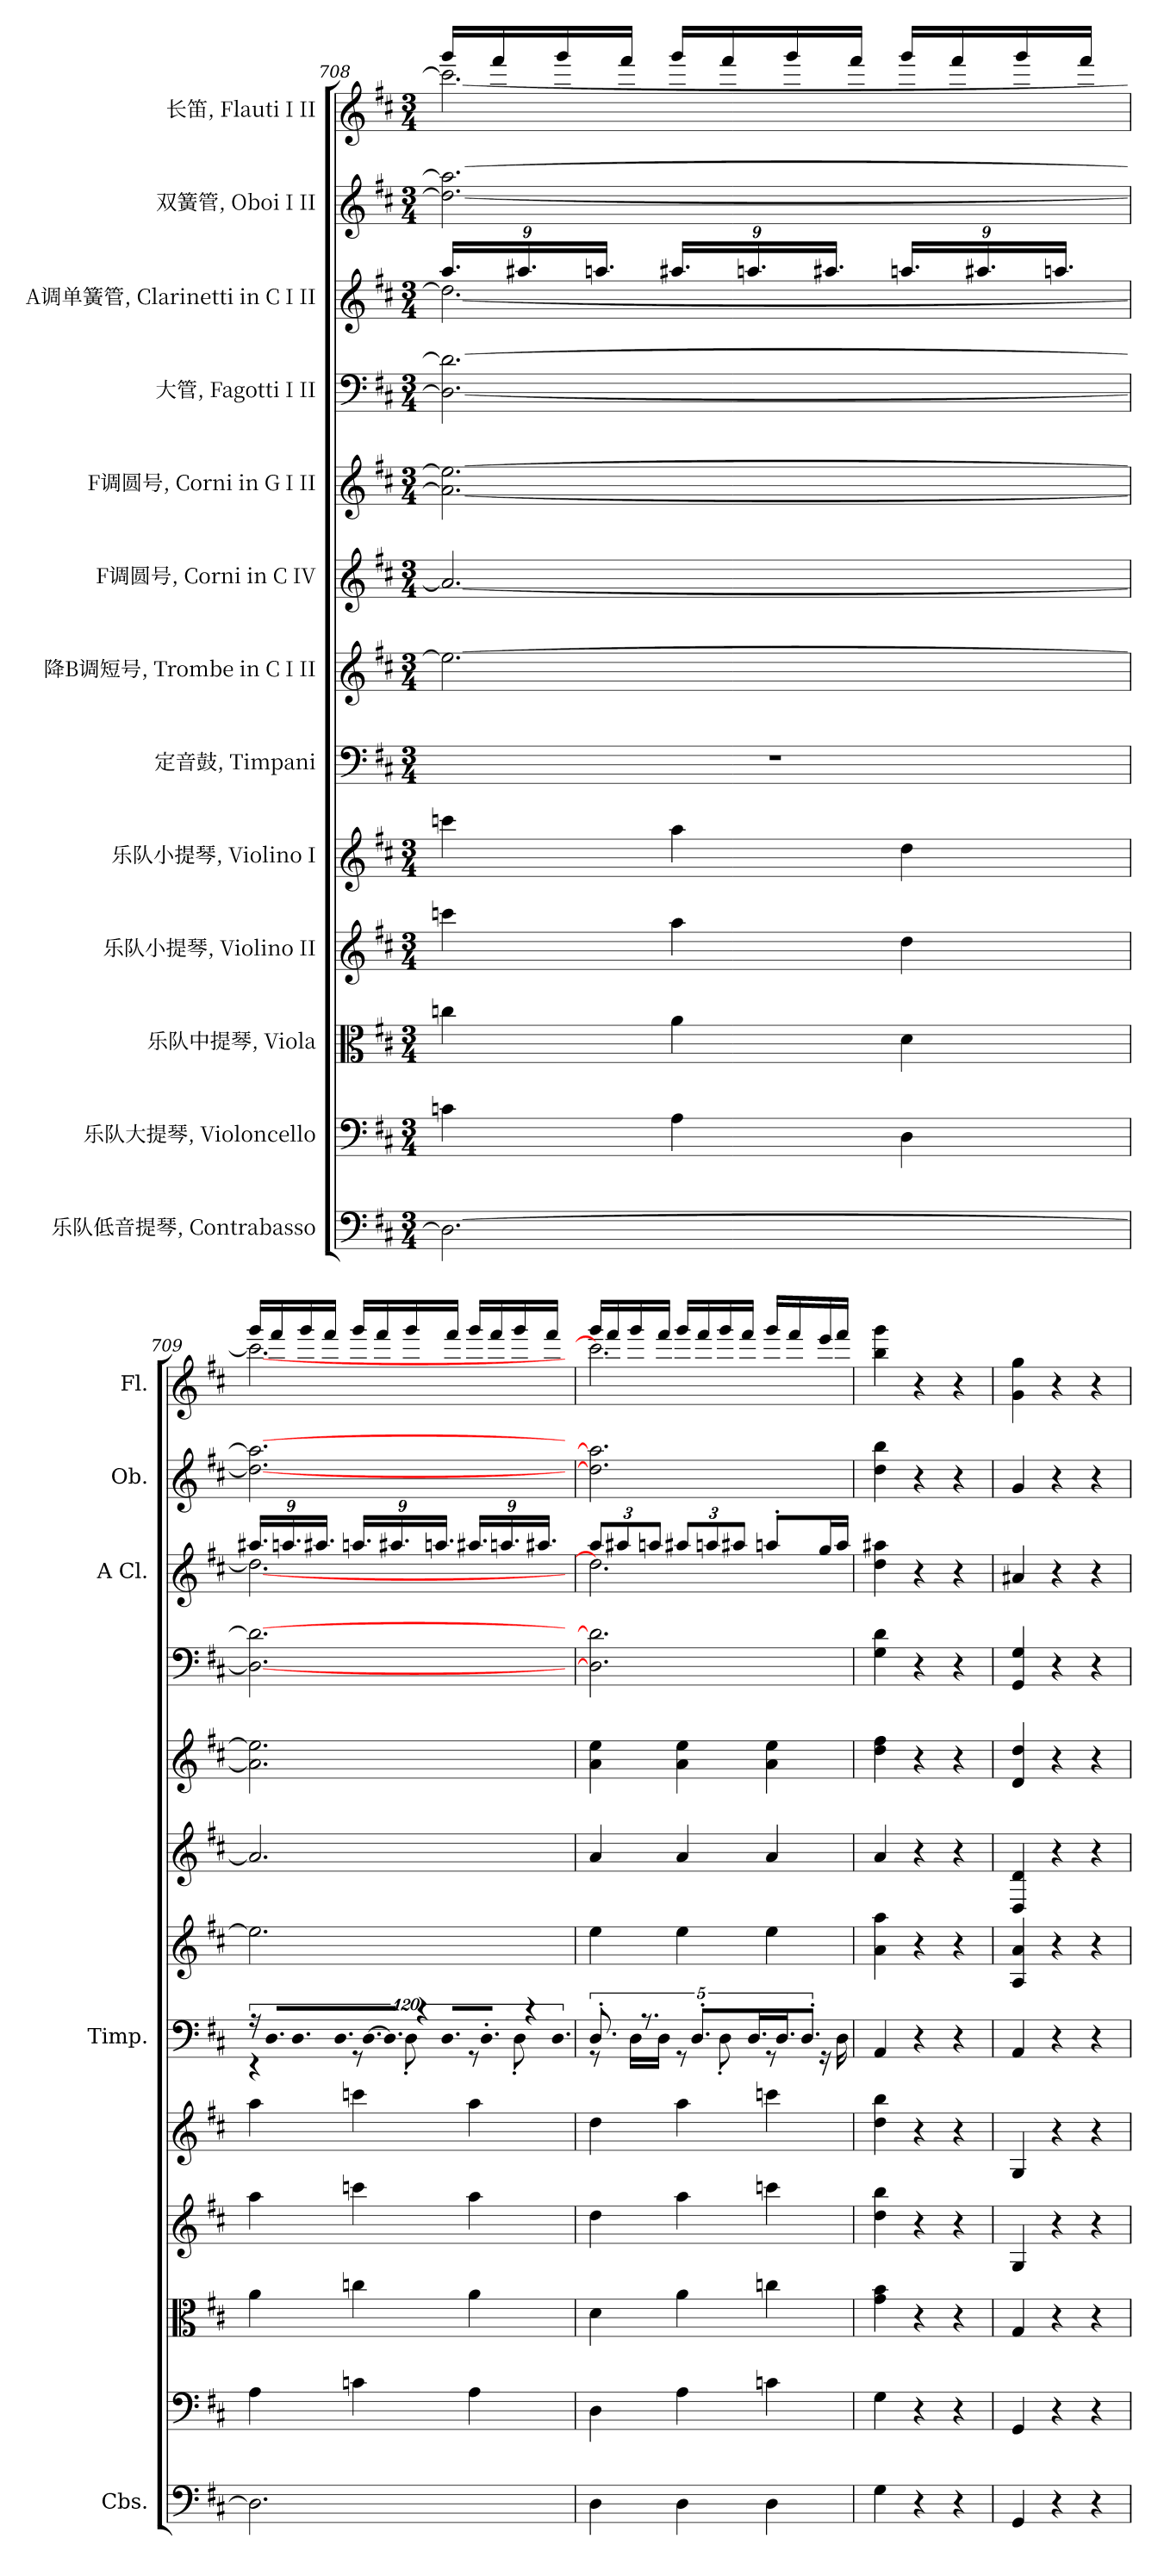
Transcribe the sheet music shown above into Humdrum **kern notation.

**kern	**kern	**kern	**kern	**kern	**kern	**kern	**kern	**kern	**kern	**kern	**kern	**kern
*part13	*part12	*part11	*part10	*part9	*part8	*part7	*part6	*part5	*part4	*part3	*part2	*part1
*staff13	*staff12	*staff11	*staff10	*staff9	*staff8	*staff7	*staff6	*staff5	*staff4	*staff3	*staff2	*staff1
*I"乐队低音提琴, Contrabasso	*I"乐队大提琴, Violoncello	*I"乐队中提琴, Viola	*I"乐队小提琴, Violino II	*I"乐队小提琴, Violino I	*I"定音鼓, Timpani	*I"降B调短号, Trombe in C I II	*I"F调圆号, Corni in C IV	*I"F调圆号, Corni in G I II	*I"大管, Fagotti I II	*I"A调单簧管, Clarinetti in C I II	*I"双簧管, Oboi I II	*I"长笛, Flauti I II
*I'Cbs.	*	*	*	*	*I'Timp.	*	*	*	*	*I'A Cl.	*I'Ob.	*I'Fl.
!!LO:PB:g=z
*clefF4	*clefF4	*clefC3	*clefG2	*clefG2	*clefF4	*clefG2	*clefG2	*clefG2	*clefF4	*clefG2	*clefG2	*clefG2
*ITrd7c12	*	*	*	*	*	*ITrd1c2	*ITrd4c7	*ITrd4c7	*	*ITrd2c3	*	*
*k[f#c#]	*k[f#c#]	*k[f#c#]	*k[f#c#]	*k[f#c#]	*k[f#c#]	*k[]	*k[f#]	*k[f#]	*k[f#c#]	*k[f#c#g#d#a#]	*k[f#c#]	*k[f#c#]
*M3/4	*M3/4	*M3/4	*M3/4	*M3/4	*M3/4	*M3/4	*M3/4	*M3/4	*M3/4	*M3/4	*M3/4	*M3/4
*MM350	*MM350	*MM350	*MM350	*MM350	*MM350	*MM350	*MM350	*MM350	*MM350	*MM350	*MM350	*MM350
*	*	*	*	*	*	*	*	*	*	*Xbrackettup	*	*
=708	=708	=708	=708	=708	=708	=708	=708	=708	=708	=708	=708	=708
*	*	*	*	*	*	*	*	*	*	*^	*	*^
2.DD\_	4cn\	4ccn\	4cccn\	4cccn\	2.r	2.dd\_	2.d/_	2.d\_ 2.a\_	2.D\_ 2.d\_	18.ff#/LL	2.b#\_	2.dd\_ 2.aa\_	16ggg/LL	2.ccc\_
.	.	.	.	.	.	.	.	.	.	.	.	.	16fff#/	.
.	.	.	.	.	.	.	.	.	.	18.ff##X/	.	.	.	.
.	.	.	.	.	.	.	.	.	.	.	.	.	16ggg/	.
.	.	.	.	.	.	.	.	.	.	18.ff#X/JJ	.	.	.	.
.	.	.	.	.	.	.	.	.	.	.	.	.	16fff#/JJ	.
.	4A\	4a\	4aa\	4aa\	.	.	.	.	.	18.ff##X/LL	.	.	16ggg/LL	.
.	.	.	.	.	.	.	.	.	.	.	.	.	16fff#/	.
.	.	.	.	.	.	.	.	.	.	18.ff#X/	.	.	.	.
.	.	.	.	.	.	.	.	.	.	.	.	.	16ggg/	.
.	.	.	.	.	.	.	.	.	.	18.ff##X/JJ	.	.	.	.
.	.	.	.	.	.	.	.	.	.	.	.	.	16fff#/JJ	.
*	*	*	*	*	*	*	*	*	*	*	*	*	*MM318	*
.	4D\	4d\	4dd\	4dd\	.	.	.	.	.	18.ff#X/LL	.	.	16ggg/LL	.
.	.	.	.	.	.	.	.	.	.	.	.	.	16fff#/	.
.	.	.	.	.	.	.	.	.	.	18.ff##X/	.	.	.	.
.	.	.	.	.	.	.	.	.	.	.	.	.	16ggg/	.
.	.	.	.	.	.	.	.	.	.	18.ff#X/JJ	.	.	.	.
.	.	.	.	.	.	.	.	.	.	.	.	.	16fff#/JJ	.
!!LO:PB:g=z	!!
=709	=709	=709	=709	=709	=709	=709	=709	=709	=709	=709	=709	=709	=709	=709
*	*	*	*	*	*	*	*	*	*	*	*	*	*MM350	*
!	!	!	!	!	!LO:N:vis=32.	!	!	!	!	!	!	!	!	!
*	*	*	*	*	*^	*	*	*	*	*	*	*	*	*
2.DD\]	4A\	4a\	4aa\	4aa\	1920%103r	4r	2.dd\]	2.d/]	2.d\] 2.a\]	2.D\_ 2.d\_	18.ff##X/LL	2.b#\_	2.dd\_ 2.aa\_	16ggg/LL	2.ccc\_
!	!	!	!	!	!LO:N:vis=32.	!	!	!	!	!	!	!	!	!	!
.	.	.	.	.	1920%103D/KLL	.	.	.	.	.	.	.	.	.	.
.	.	.	.	.	.	.	.	.	.	.	.	.	.	16fff#/	.
.	.	.	.	.	.	.	.	.	.	.	18.ff#X/	.	.	.	.
!	!	!	!	!	!LO:N:vis=16.	!	!	!	!	!	!	!	!	!	!
.	.	.	.	.	960%103D/	.	.	.	.	.	.	.	.	.	.
.	.	.	.	.	.	.	.	.	.	.	.	.	.	16ggg/	.
.	.	.	.	.	.	.	.	.	.	.	18.ff##X/JJ	.	.	.	.
.	.	.	.	.	.	.	.	.	.	.	.	.	.	16fff#/JJ	.
!	!	!	!	!	!LO:N:vis=32.	!	!	!	!	!	!	!	!	!	!
.	.	.	.	.	1920%103D/L	.	.	.	.	.	.	.	.	.	.
.	4cn\	4ccn\	4cccn\	4cccn\	.	8r	.	.	.	.	18.ff#X/LL	.	.	16ggg/LL	.
!	!	!	!	!	!LO:N:vis=32.	!	!	!	!	!	!	!	!	!	!
.	.	.	.	.	[1920%103D/	.	.	.	.	.	.	.	.	.	.
.	.	.	.	.	.	.	.	.	.	.	.	.	.	16fff#/	.
!	!	!	!	!	!LO:N:vis=32.	!	!	!	!	!	!	!	!	!	!
.	.	.	.	.	1920%103D/JJJ]	.	.	.	.	.	.	.	.	.	.
.	.	.	.	.	.	.	.	.	.	.	18.ff##X/	.	.	.	.
.	.	.	.	.	.	8D'\	.	.	.	.	.	.	.	16ggg/	.
!	!	!	!	!	!LO:N:vis=32.	!	!	!	!	!	!	!	!	!	!
.	.	.	.	.	1920%103r	.	.	.	.	.	.	.	.	.	.
.	.	.	.	.	.	.	.	.	.	.	18.ff#X/JJ	.	.	.	.
!	!	!	!	!	!LO:N:vis=16.	!	!	!	!	!	!	!	!	!	!
.	.	.	.	.	960%103D/LL	.	.	.	.	.	.	.	.	.	.
.	.	.	.	.	.	.	.	.	.	.	.	.	.	16fff#/JJ	.
*	*	*	*	*	*	*	*	*	*	*	*	*	*	*MM318	*
.	4A\	4a\	4aa\	4aa\	.	8r	.	.	.	.	18.ff##X/LL	.	.	16ggg/LL	.
!	!	!	!	!	!LO:N:vis=16.	!	!	!	!	!	!	!	!	!	!
.	.	.	.	.	960%103D'/JJ	.	.	.	.	.	.	.	.	.	.
.	.	.	.	.	.	.	.	.	.	.	.	.	.	16fff#/	.
.	.	.	.	.	.	.	.	.	.	.	18.ff#X/	.	.	.	.
.	.	.	.	.	.	8D'\	.	.	.	.	.	.	.	16ggg/	.
!	!	!	!	!	!LO:N:vis=32.	!	!	!	!	!	!	!	!	!	!
.	.	.	.	.	1920%103r	.	.	.	.	.	.	.	.	.	.
.	.	.	.	.	.	.	.	.	.	.	18.ff##X/JJ	.	.	.	.
.	.	.	.	.	.	.	.	.	.	.	.	.	.	16fff#/JJ	.
!	!	!	!	!	!LO:N:vis=32.	!	!	!	!	!	!	!	!	!	!
.	.	.	.	.	1920%103D/	.	.	.	.	.	.	.	.	.	.
960ryy	960ryy	960ryy	960ryy	960ryy	.	960ryy	960ryy	960ryy	960ryy	960ryy	960ryy	960ryy	960ryy	960ryy	960ryy
=710	=710	=710	=710	=710	=710	=710	=710	=710	=710	=710	=710	=710	=710	=710	=710
*	*	*	*	*	*	*	*	*	*	*	*	*	*	*MM350	*
4DD\	4D\	4d\	4dd\	4dd\	10.D'/	8r	4dd\	4d/	4d\ 4a\	2.D\] 2.d\]	12ff#/L	2.b#\]	2.dd\] 2.aa\]	16ggg/LL	2.ccc\]
.	.	.	.	.	.	.	.	.	.	.	.	.	.	16fff#/	.
.	.	.	.	.	.	.	.	.	.	.	12ff##X/	.	.	.	.
.	.	.	.	.	.	16D\LL	.	.	.	.	.	.	.	16ggg/	.
.	.	.	.	.	10.r	.	.	.	.	.	.	.	.	.	.
.	.	.	.	.	.	.	.	.	.	.	12ff#X/J	.	.	.	.
.	.	.	.	.	.	16D\JJ	.	.	.	.	.	.	.	16fff#/JJ	.
4DD\	4A\	4a\	4aa\	4aa\	.	8r	4dd\	4d/	4d\ 4a\	.	12ff##X/L	.	.	16ggg/LL	.
.	.	.	.	.	10.D'/L	.	.	.	.	.	.	.	.	.	.
.	.	.	.	.	.	.	.	.	.	.	.	.	.	16fff#/	.
.	.	.	.	.	.	.	.	.	.	.	12ff#X/	.	.	.	.
.	.	.	.	.	.	8D'\	.	.	.	.	.	.	.	16ggg/	.
.	.	.	.	.	.	.	.	.	.	.	12ff##X/J	.	.	.	.
.	.	.	.	.	.	.	.	.	.	.	.	.	.	16fff#/JJ	.
.	.	.	.	.	20.D/L	.	.	.	.	.	.	.	.	.	.
*	*	*	*	*	*	*	*	*	*	*	*	*	*	*MM318	*
4DD\	4cn\	4ccn\	4cccn\	4cccn\	.	8r	4dd\	4d/	4d\ 4a\	.	8ff#X'/L	.	.	16ggg/LL	.
.	.	.	.	.	20.D/J	.	.	.	.	.	.	.	.	.	.
.	.	.	.	.	.	.	.	.	.	.	.	.	.	16fff#/	.
.	.	.	.	.	10.D'/J	.	.	.	.	.	.	.	.	.	.
.	.	.	.	.	.	16r	.	.	.	.	16ee/L	.	.	16eee/	.
.	.	.	.	.	.	16D\	.	.	.	.	16ff#/JJ	.	.	16fff#/JJ	.
*	*	*	*	*	*v	*v	*	*	*	*	*v	*v	*	*v	*v
!!LO:PB:g=z
=711	=711	=711	=711	=711	=711	=711	=711	=711	=711	=711	=711	=711
*	*	*	*	*	*	*	*	*	*	*	*	*MM350
4GG\	4G\	4g\ 4b\	4dd\ 4bb\	4dd\ 4bb\	4AA/	4g\ 4gg\	4d/	4g\ 4b\	4G\ 4d\	4b\ 4ff##X\	4dd\ 4bb\	4bb\ 4ggg\
4r	4r	4r	4r	4r	4r	4r	4r	4r	4r	4r	4r	4r
*	*	*	*	*	*	*	*	*	*	*	*	*MM318
4r	4r	4r	4r	4r	4r	4r	4r	4r	4r	4r	4r	4r
=712	=712	=712	=712	=712	=712	=712	=712	=712	=712	=712	=712	=712
*	*	*	*	*	*	*	*	*	*	*	*	*MM280
4GGG/	4GG/	4G/	4G/	4G/	4AA/	4G/ 4g/	4GG/ 4G/	4G/ 4g/	4GG/ 4G/	4f##X/	4g/	4g\ 4gg\
*	*	*	*	*	*	*	*	*	*	*	*	*MM100
4r	4r	4r	4r	4r	4r	4r	4r	4r	4r	4r	4r	4r
4r	4r	4r	4r	4r	4r	4r	4r	4r	4r	4r	4r	4r
=	=	=	=	=	=	=	=	=	=	=	=	=
*-	*-	*-	*-	*-	*-	*-	*-	*-	*-	*-	*-	*-
